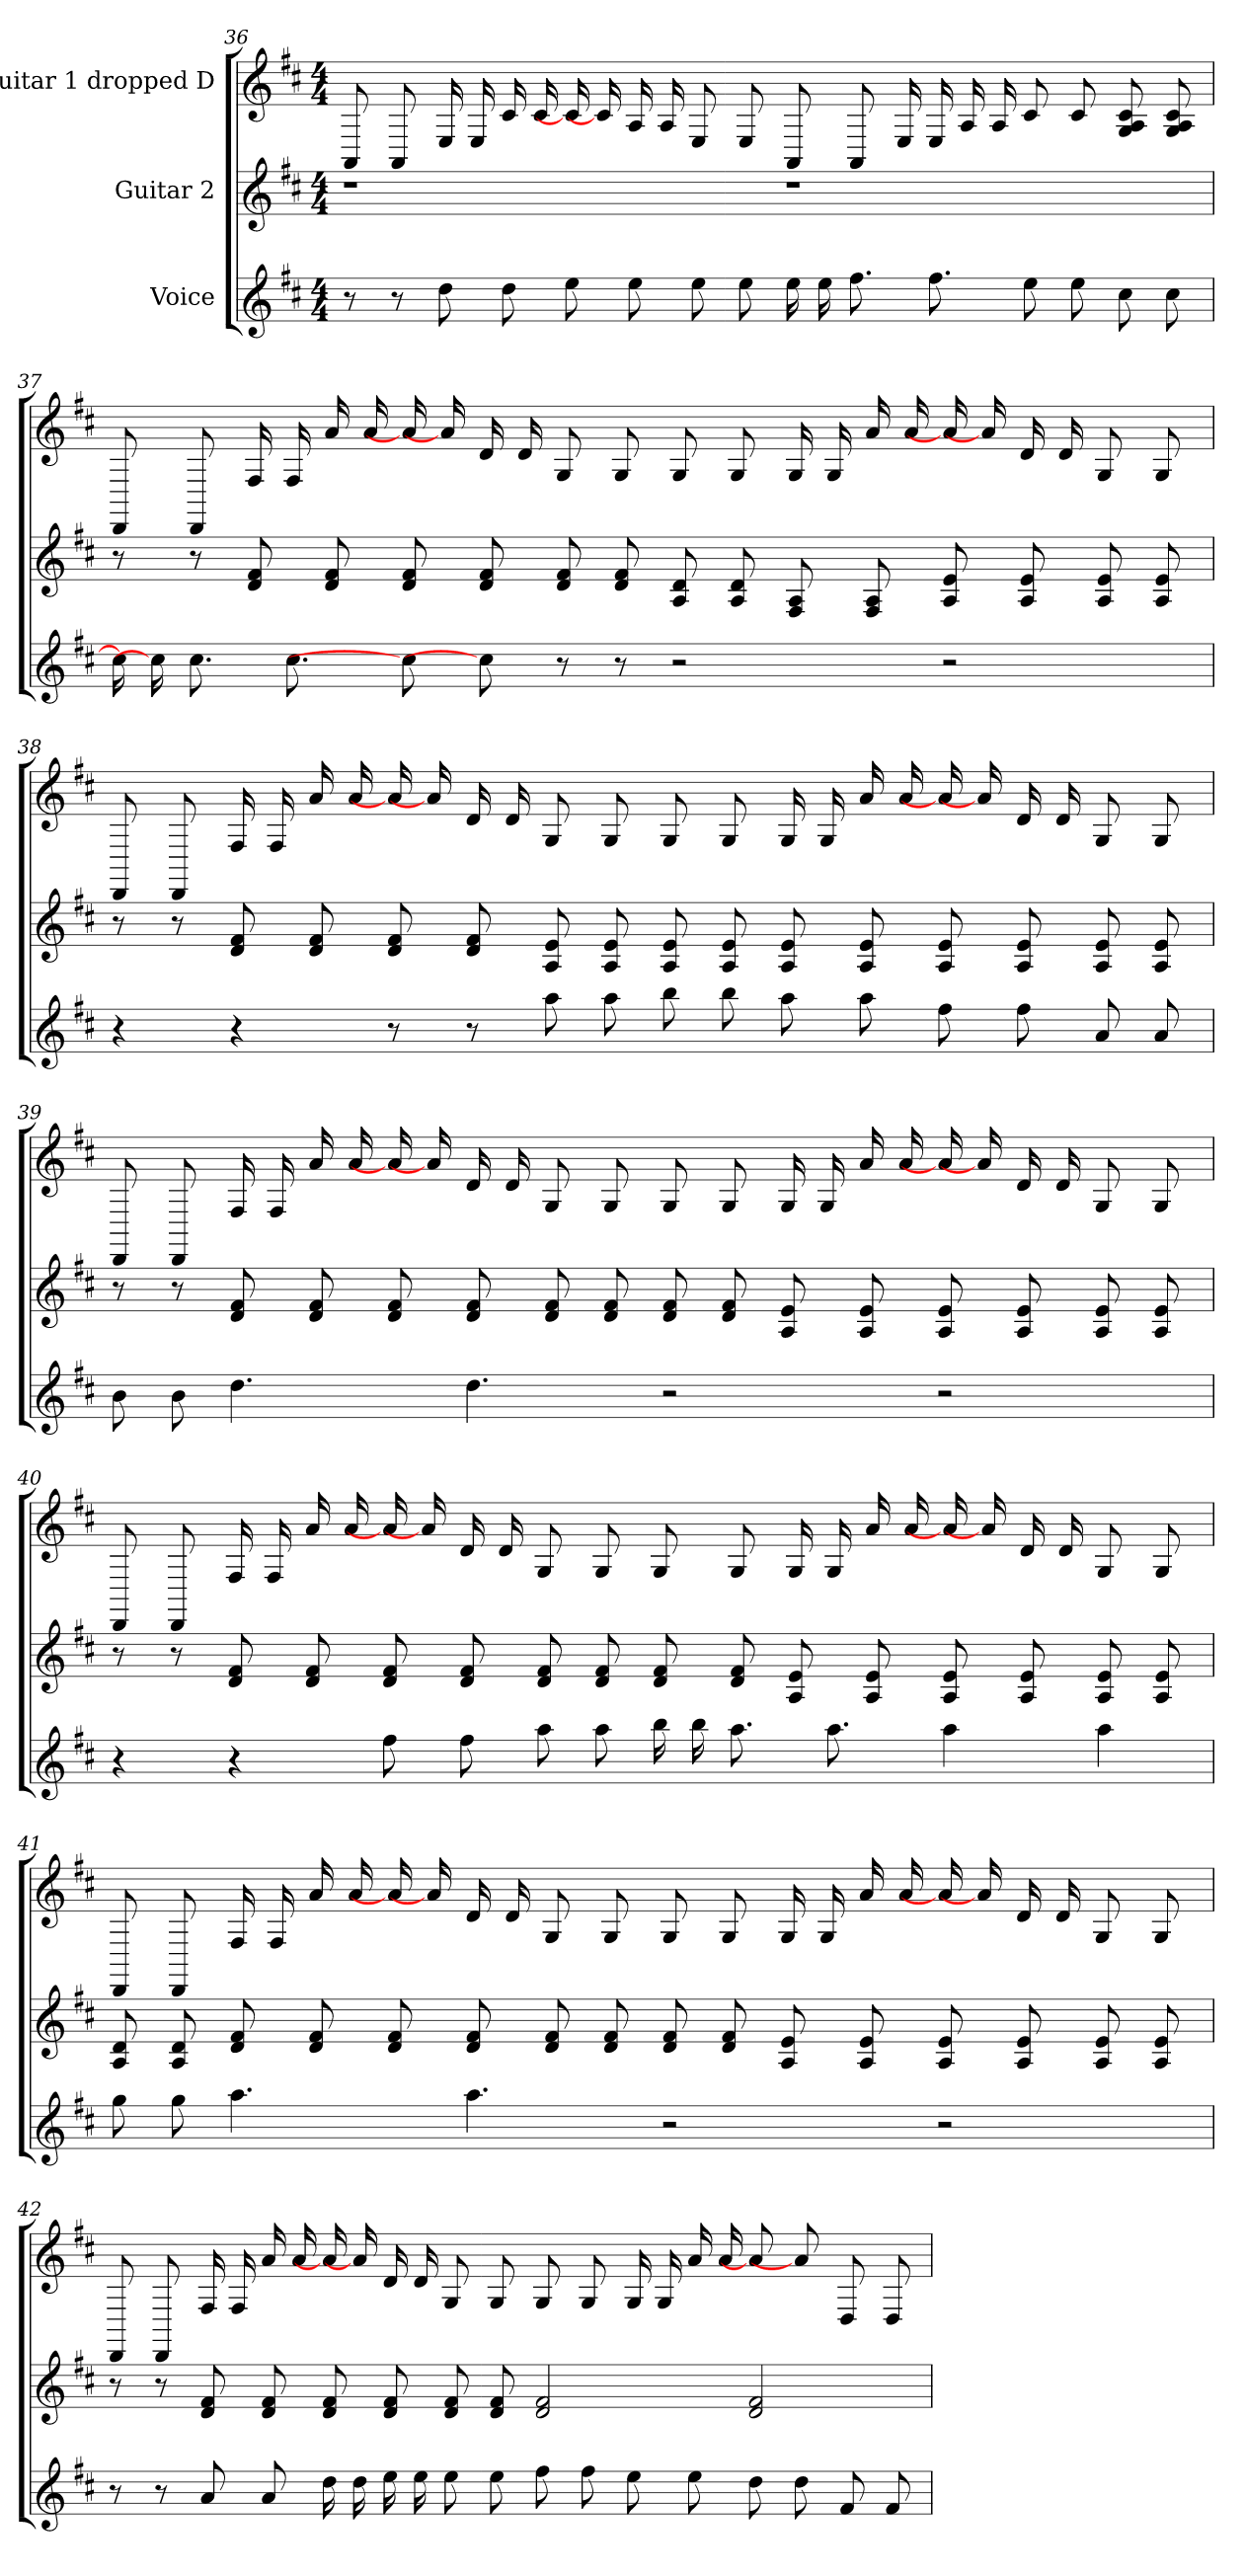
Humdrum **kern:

**kern	**kern	**kern
*part3	*part2	*part1
*staff3	*staff2	*staff1
*I"Voice	*I"Guitar 2	*I"Guitar 1 dropped D
*	*	*
*ITrd8c14	*	*
*k[f#c#]	*k[f#c#]	*k[f#c#]
*M4/4	*M4/4	*M4/4
=36	=36	=36
8r	1r	8AA
8r	.	8AA
8d	.	16E
.	.	16E
8d	.	16c#
.	.	16c#
8e	.	16c#]
.	.	16c#]
8e	.	16A
.	.	16A
8e	.	8E
8e	.	8E
16e	1r	8AA
16e	.	.
8.f#	.	8AA
.	.	16E
8.f#	.	16E
.	.	16A
.	.	16A
8e	.	8c#
8e	.	8c#
8c#	.	8c# 8A 8G
8c#	.	8c# 8A 8G
=37	=37	=37
16c#]	8r	8DD
16c#]	.	.
8.c#	8r	8DD
.	8f# 8d	16F#
8.c#	.	16F#
.	8f# 8d	16a
.	.	16a
8c#]	8f# 8d	16a]
.	.	16a]
8c#]	8f# 8d	16d
.	.	16d
8r	8f# 8d	8G
8r	8f# 8d	8G
2r	8d 8A	8G
.	8d 8A	8G
.	8A 8F#	16G
.	.	16G
.	8A 8F#	16a
.	.	16a
2r	8e 8A	16a]
.	.	16a]
.	8e 8A	16d
.	.	16d
.	8e 8A	8G
.	8e 8A	8G
=38	=38	=38
4r	8r	8DD
.	8r	8DD
4r	8f# 8d	16F#
.	.	16F#
.	8f# 8d	16a
.	.	16a
8r	8f# 8d	16a]
.	.	16a]
8r	8f# 8d	16d
.	.	16d
8a	8e 8A	8G
8a	8e 8A	8G
8b	8e 8A	8G
8b	8e 8A	8G
8a	8e 8A	16G
.	.	16G
8a	8e 8A	16a
.	.	16a
8f#	8e 8A	16a]
.	.	16a]
8f#	8e 8A	16d
.	.	16d
8A	8e 8A	8G
8A	8e 8A	8G
=39	=39	=39
8B	8r	8DD
8B	8r	8DD
4.d	8f# 8d	16F#
.	.	16F#
.	8f# 8d	16a
.	.	16a
.	8f# 8d	16a]
.	.	16a]
4.d	8f# 8d	16d
.	.	16d
.	8f# 8d	8G
.	8f# 8d	8G
2r	8f# 8d	8G
.	8f# 8d	8G
.	8e 8A	16G
.	.	16G
.	8e 8A	16a
.	.	16a
2r	8e 8A	16a]
.	.	16a]
.	8e 8A	16d
.	.	16d
.	8e 8A	8G
.	8e 8A	8G
=40	=40	=40
4r	8r	8DD
.	8r	8DD
4r	8f# 8d	16F#
.	.	16F#
.	8f# 8d	16a
.	.	16a
8f#	8f# 8d	16a]
.	.	16a]
8f#	8f# 8d	16d
.	.	16d
8a	8f# 8d	8G
8a	8f# 8d	8G
16b	8f# 8d	8G
16b	.	.
8.a	8f# 8d	8G
.	8e 8A	16G
8.a	.	16G
.	8e 8A	16a
.	.	16a
4a	8e 8A	16a]
.	.	16a]
.	8e 8A	16d
.	.	16d
4a	8e 8A	8G
.	8e 8A	8G
=41	=41	=41
8g	8d 8A	8DD
8g	8d 8A	8DD
4.a	8f# 8d	16F#
.	.	16F#
.	8f# 8d	16a
.	.	16a
.	8f# 8d	16a]
.	.	16a]
4.a	8f# 8d	16d
.	.	16d
.	8f# 8d	8G
.	8f# 8d	8G
2r	8f# 8d	8G
.	8f# 8d	8G
.	8e 8A	16G
.	.	16G
.	8e 8A	16a
.	.	16a
2r	8e 8A	16a]
.	.	16a]
.	8e 8A	16d
.	.	16d
.	8e 8A	8G
.	8e 8A	8G
=42	=42	=42
8r	8r	8DD
8r	8r	8DD
8A	8f# 8d	16F#
.	.	16F#
8A	8f# 8d	16a
.	.	16a
16d	8f# 8d	16a]
16d	.	16a]
16e	8f# 8d	16d
16e	.	16d
8e	8f# 8d	8G
8e	8f# 8d	8G
8f#	2f# 2d	8G
8f#	.	8G
8e	.	16G
.	.	16G
8e	.	16a
.	.	16a
8d	2f# 2d	8a]
8d	.	8a]
8F#	.	8D
8F#	.	8D
=	=	=
*-	*-	*-
